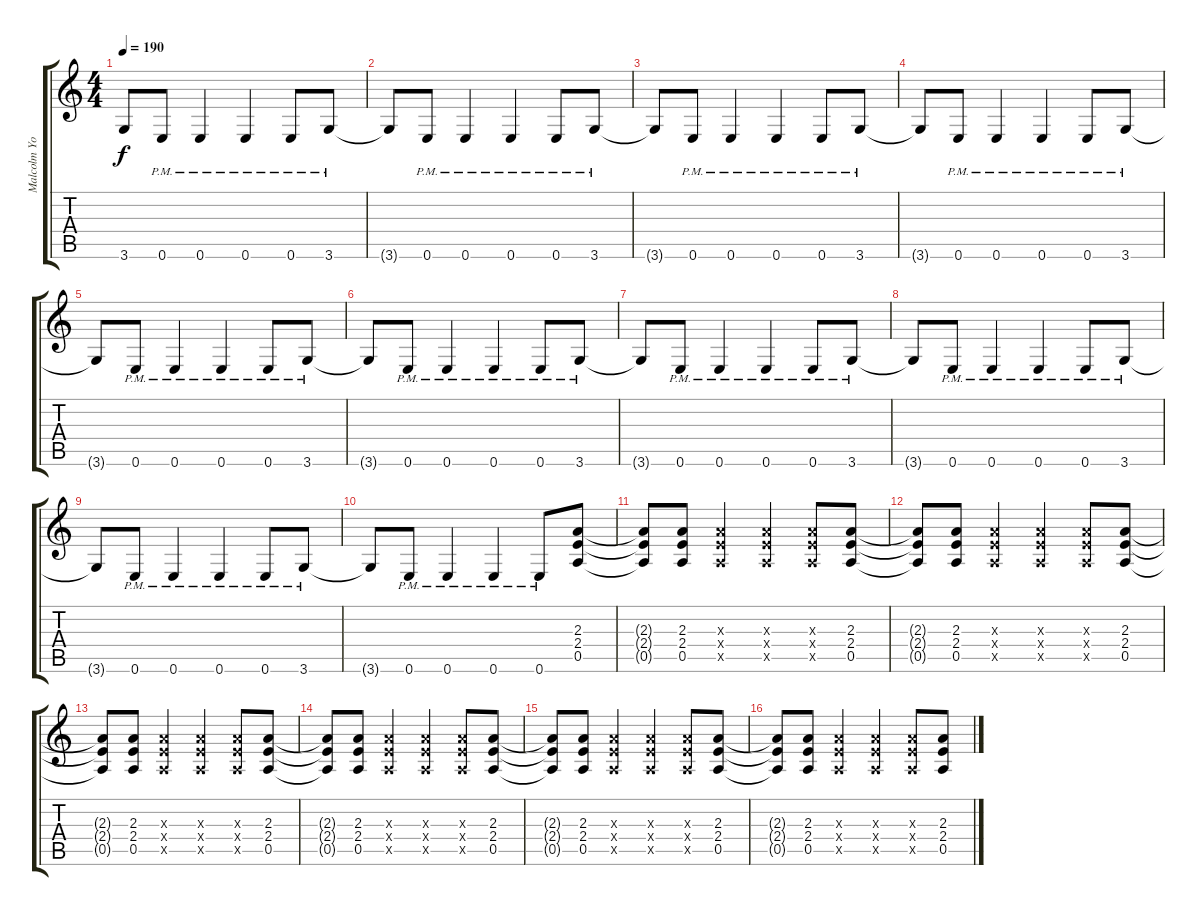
\track ("Malcolm Young (Rhythm Guitar)" "Malcolm Yo") {instrument overdrivenguitar}
\staff {score tabs}
\tuning (E4 B3 G3 D3 A2 E2) {hide}
\ts (4 4)
\tempo 190
\clef g2
\ks c
3.6{t}.8{dy f} 0.6{pm}.8 0.6{pm}.4 0.6{pm}.4 0.6{pm}.8 3.6{pm}.8 |
3.6{t}.8 0.6{pm}.8 0.6{pm}.4 0.6{pm}.4 0.6{pm}.8 3.6{pm}.8 |
3.6{t}.8 0.6{pm}.8 0.6{pm}.4 0.6{pm}.4 0.6{pm}.8 3.6{pm}.8 |
3.6{t}.8 0.6{pm}.8 0.6{pm}.4 0.6{pm}.4 0.6{pm}.8 3.6{pm}.8 |
3.6{t}.8 0.6{pm}.8 0.6{pm}.4 0.6{pm}.4 0.6{pm}.8 3.6{pm}.8 |
3.6{t}.8 0.6{pm}.8 0.6{pm}.4 0.6{pm}.4 0.6{pm}.8 3.6{pm}.8 |
3.6{t}.8 0.6{pm}.8 0.6{pm}.4 0.6{pm}.4 0.6{pm}.8 3.6{pm}.8 |
3.6{t}.8 0.6{pm}.8 0.6{pm}.4 0.6{pm}.4 0.6{pm}.8 3.6{pm}.8 |
3.6{t}.8 0.6{pm}.8 0.6{pm}.4 0.6{pm}.4 0.6{pm}.8 3.6{pm}.8 |
3.6{t}.8 0.6{pm}.8 0.6{pm}.4 0.6{pm}.4 0.6{pm}.8 (2.3 2.4 0.5).8 |
(2.3{t} 2.4{t} 0.5{t}).8 (2.3 2.4 0.5).8 (2.3{x} 2.4{x} 0.5{x}).4 (2.3{x} 2.4{x} 0.5{x}).4 (2.3{x} 2.4{x} 0.5{x}).8 (2.3 2.4 0.5).8 |
(2.3{t} 2.4{t} 0.5{t}).8 (2.3 2.4 0.5).8 (2.3{x} 2.4{x} 0.5{x}).4 (2.3{x} 2.4{x} 0.5{x}).4 (2.3{x} 2.4{x} 0.5{x}).8 (2.3 2.4 0.5).8 |
(2.3{t} 2.4{t} 0.5{t}).8 (2.3 2.4 0.5).8 (2.3{x} 2.4{x} 0.5{x}).4 (2.3{x} 2.4{x} 0.5{x}).4 (2.3{x} 2.4{x} 0.5{x}).8 (2.3 2.4 0.5).8 |
(2.3{t} 2.4{t} 0.5{t}).8 (2.3 2.4 0.5).8 (2.3{x} 2.4{x} 0.5{x}).4 (2.3{x} 2.4{x} 0.5{x}).4 (2.3{x} 2.4{x} 0.5{x}).8 (2.3 2.4 0.5).8 |
(2.3{t} 2.4{t} 0.5{t}).8 (2.3 2.4 0.5).8 (2.3{x} 2.4{x} 0.5{x}).4 (2.3{x} 2.4{x} 0.5{x}).4 (2.3{x} 2.4{x} 0.5{x}).8 (2.3 2.4 0.5).8 |
(2.3{t} 2.4{t} 0.5{t}).8 (2.3 2.4 0.5).8 (2.3{x} 2.4{x} 0.5{x}).4 (2.3{x} 2.4{x} 0.5{x}).4 (2.3{x} 2.4{x} 0.5{x}).8 (2.3 2.4 0.5).8
